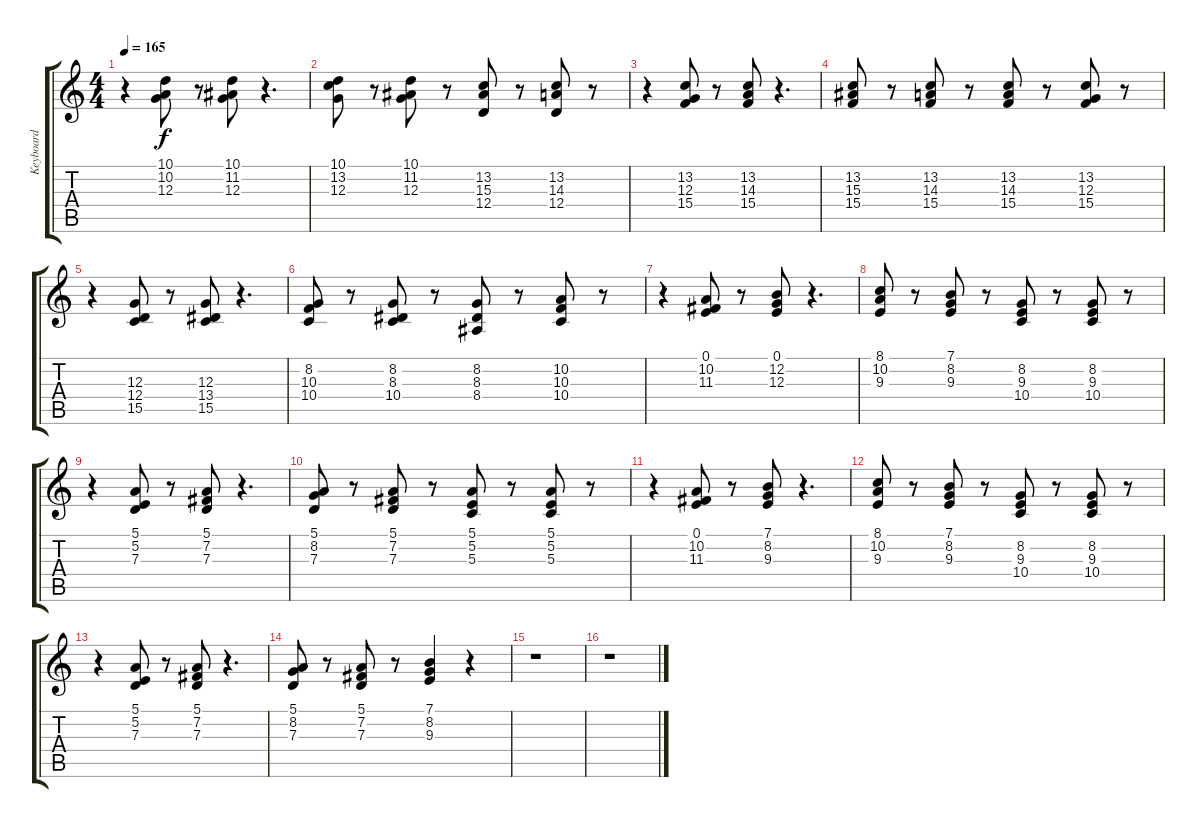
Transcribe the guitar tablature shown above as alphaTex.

\track ("Keyboard " "Keyboard ") {instrument stringensemble1}
\staff {score tabs}
\tuning (E4 B3 G3 D3 A2 E2) {hide}
\ts (4 4)
\tempo 165
\clef g2
\ks c
r.4{dy f} (10.1 10.2 12.3).8 r.8 (10.1 11.2 12.3).8 r.4{d} |
(10.1 13.2 12.3).8 r.8 (10.1 11.2 12.3).8 r.8 (13.2 15.3 12.4).8 r.8 (13.2 14.3 12.4).8 r.8 |
r.4 (13.2 12.3 15.4).8 r.8 (13.2 14.3 15.4).8 r.4{d} |
(13.2 15.3 15.4).8 r.8 (13.2 14.3 15.4).8 r.8 (13.2 14.3 15.4).8 r.8 (13.2 12.3 15.4).8 r.8 |
r.4 (12.3 12.4 15.5).8 r.8 (12.3 13.4 15.5).8 r.4{d} |
(8.2 10.3 10.4).8 r.8 (8.2 8.3 10.4).8 r.8 (8.2 8.3 8.4).8 r.8 (10.2 10.3 10.4).8 r.8 |
r.4 (0.1 10.2 11.3).8 r.8 (0.1 12.2 12.3).8 r.4{d} |
(8.1 10.2 9.3).8 r.8 (7.1 8.2 9.3).8 r.8 (8.2 9.3 10.4).8 r.8 (8.2 9.3 10.4).8 r.8 |
r.4 (5.1 5.2 7.3).8 r.8 (5.1 7.2 7.3).8 r.4{d} |
(5.1 8.2 7.3).8 r.8 (5.1 7.2 7.3).8 r.8 (5.1 5.2 5.3).8 r.8 (5.1 5.2 5.3).8 r.8 |
r.4 (0.1 10.2 11.3).8 r.8 (7.1 8.2 9.3).8 r.4{d} |
(8.1 10.2 9.3).8 r.8 (7.1 8.2 9.3).8 r.8 (8.2 9.3 10.4).8 r.8 (8.2 9.3 10.4).8 r.8 |
r.4 (5.1 5.2 7.3).8 r.8 (5.1 7.2 7.3).8 r.4{d} |
(5.1 8.2 7.3).8 r.8 (5.1 7.2 7.3).8 r.8 (7.1 8.2 9.3).4 r.4 |
r.1 |
r.1
